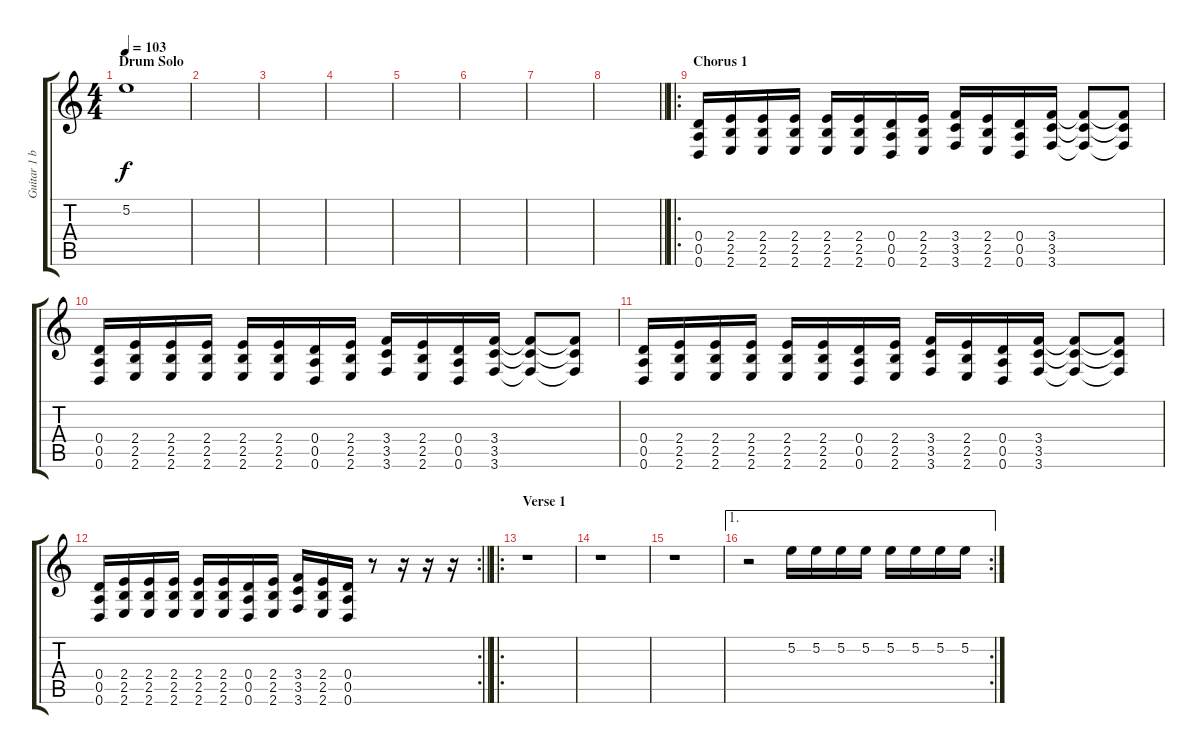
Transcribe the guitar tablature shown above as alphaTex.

\track ("Guitar 1 b" "Guitar 1 b") {instrument overdrivenguitar}
\staff {score tabs}
\tuning (E4 B3 G3 D3 A2 D2) {hide}
\ts (4 4)
\section ("" "Drum Solo")
\tempo 103
\clef g2
\ks c
5.2{t}.1{dy f} |
|
|
|
|
|
|
\barLineRight lightlight
|
\ro
\section ("" "Chorus 1")
(0.4 0.5 0.6).16 (2.4 2.5 2.6).16 (2.4 2.5 2.6).16 (2.4 2.5 2.6).16 (2.4 2.5 2.6).16 (2.4 2.5 2.6).16 (0.4 0.5 0.6).16 (2.4 2.5 2.6).16 (3.4 3.5 3.6).16 (2.4 2.5 2.6).16 (0.4 0.5 0.6).16 (3.4 3.5 3.6).16 (3.4{t} 3.5{t} 3.6{t}).8 (3.4{t} 3.5{t} 3.6{t}).8 |
(0.4 0.5 0.6).16 (2.4 2.5 2.6).16 (2.4 2.5 2.6).16 (2.4 2.5 2.6).16 (2.4 2.5 2.6).16 (2.4 2.5 2.6).16 (0.4 0.5 0.6).16 (2.4 2.5 2.6).16 (3.4 3.5 3.6).16 (2.4 2.5 2.6).16 (0.4 0.5 0.6).16 (3.4 3.5 3.6).16 (3.4{t} 3.5{t} 3.6{t}).8 (3.4{t} 3.5{t} 3.6{t}).8 |
(0.4 0.5 0.6).16 (2.4 2.5 2.6).16 (2.4 2.5 2.6).16 (2.4 2.5 2.6).16 (2.4 2.5 2.6).16 (2.4 2.5 2.6).16 (0.4 0.5 0.6).16 (2.4 2.5 2.6).16 (3.4 3.5 3.6).16 (2.4 2.5 2.6).16 (0.4 0.5 0.6).16 (3.4 3.5 3.6).16 (3.4{t} 3.5{t} 3.6{t}).8 (3.4{t} 3.5{t} 3.6{t}).8 |
\rc 2
\barLineRight lightlight
(0.4 0.5 0.6).16 (2.4 2.5 2.6).16 (2.4 2.5 2.6).16 (2.4 2.5 2.6).16 (2.4 2.5 2.6).16 (2.4 2.5 2.6).16 (0.4 0.5 0.6).16 (2.4 2.5 2.6).16 (3.4 3.5 3.6).16 (2.4 2.5 2.6).16 (0.4 0.5 0.6).16 r.8 r.16 r.16 r.16 |
\ro
\section ("" "Verse 1")
r.1 |
r.1 |
r.1 |
\ae 1
\rc 2
r.2 5.2.16 5.2.16 5.2.16 5.2.16 5.2.16 5.2.16 5.2.16 5.2.16
